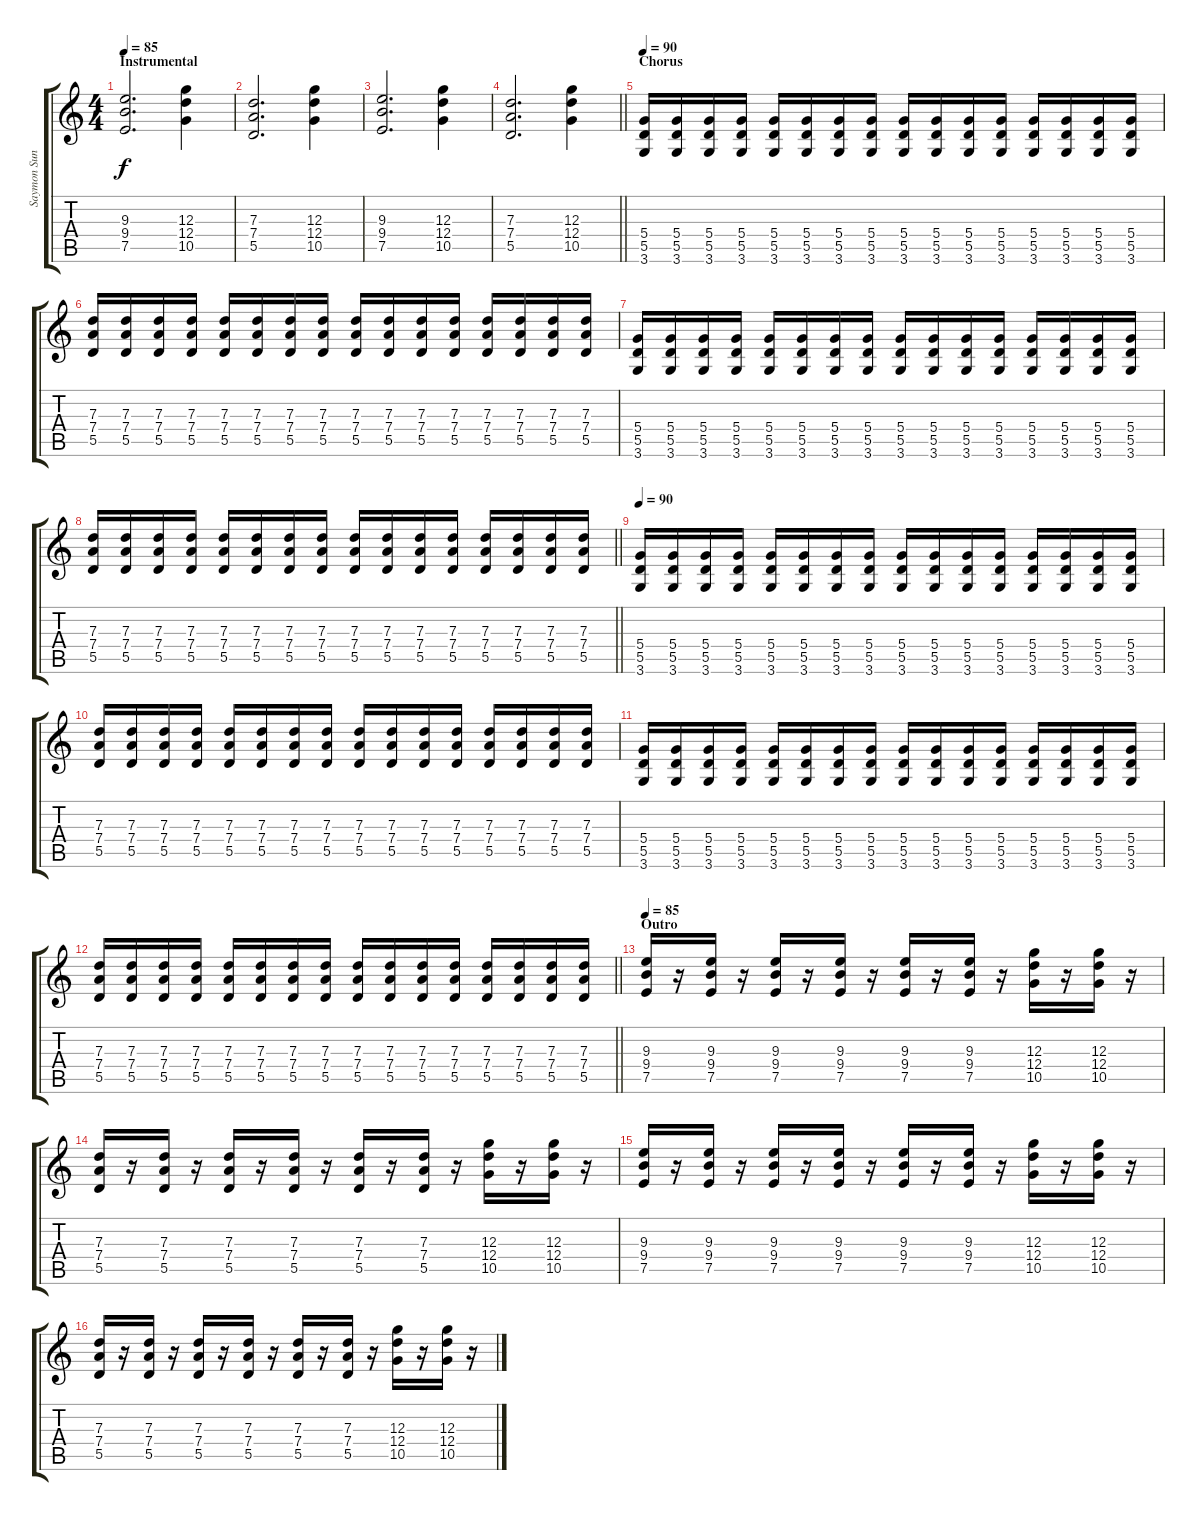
\track ("Saymon Sundiam (Rhythm Guitar)" "Saymon Sun") {instrument distortionguitar}
\staff {score tabs}
\tuning (E4 B3 G3 D3 A2 E2) {hide}
\ts (4 4)
\section ("" "Instrumental")
\tempo 85
\clef g2
\ks c
(9.3 9.4 7.5).2{d dy f} (12.3 12.4 10.5).4 |
(7.3 7.4 5.5).2{d} (12.3 12.4 10.5).4 |
(9.3 9.4 7.5).2{d} (12.3 12.4 10.5).4 |
\barLineRight lightlight
(7.3 7.4 5.5).2{d} (12.3 12.4 10.5).4 |
\section ("" "Chorus")
\tempo 90
(5.4 5.5 3.6).16 (5.4 5.5 3.6).16 (5.4 5.5 3.6).16 (5.4 5.5 3.6).16 (5.4 5.5 3.6).16 (5.4 5.5 3.6).16 (5.4 5.5 3.6).16 (5.4 5.5 3.6).16 (5.4 5.5 3.6).16 (5.4 5.5 3.6).16 (5.4 5.5 3.6).16 (5.4 5.5 3.6).16 (5.4 5.5 3.6).16 (5.4 5.5 3.6).16 (5.4 5.5 3.6).16 (5.4 5.5 3.6).16 |
(7.3 7.4 5.5).16 (7.3 7.4 5.5).16 (7.3 7.4 5.5).16 (7.3 7.4 5.5).16 (7.3 7.4 5.5).16 (7.3 7.4 5.5).16 (7.3 7.4 5.5).16 (7.3 7.4 5.5).16 (7.3 7.4 5.5).16 (7.3 7.4 5.5).16 (7.3 7.4 5.5).16 (7.3 7.4 5.5).16 (7.3 7.4 5.5).16 (7.3 7.4 5.5).16 (7.3 7.4 5.5).16 (7.3 7.4 5.5).16 |
(5.4 5.5 3.6).16 (5.4 5.5 3.6).16 (5.4 5.5 3.6).16 (5.4 5.5 3.6).16 (5.4 5.5 3.6).16 (5.4 5.5 3.6).16 (5.4 5.5 3.6).16 (5.4 5.5 3.6).16 (5.4 5.5 3.6).16 (5.4 5.5 3.6).16 (5.4 5.5 3.6).16 (5.4 5.5 3.6).16 (5.4 5.5 3.6).16 (5.4 5.5 3.6).16 (5.4 5.5 3.6).16 (5.4 5.5 3.6).16 |
\barLineRight lightlight
(7.3 7.4 5.5).16 (7.3 7.4 5.5).16 (7.3 7.4 5.5).16 (7.3 7.4 5.5).16 (7.3 7.4 5.5).16 (7.3 7.4 5.5).16 (7.3 7.4 5.5).16 (7.3 7.4 5.5).16 (7.3 7.4 5.5).16 (7.3 7.4 5.5).16 (7.3 7.4 5.5).16 (7.3 7.4 5.5).16 (7.3 7.4 5.5).16 (7.3 7.4 5.5).16 (7.3 7.4 5.5).16 (7.3 7.4 5.5).16 |
\tempo 90
(5.4 5.5 3.6).16 (5.4 5.5 3.6).16 (5.4 5.5 3.6).16 (5.4 5.5 3.6).16 (5.4 5.5 3.6).16 (5.4 5.5 3.6).16 (5.4 5.5 3.6).16 (5.4 5.5 3.6).16 (5.4 5.5 3.6).16 (5.4 5.5 3.6).16 (5.4 5.5 3.6).16 (5.4 5.5 3.6).16 (5.4 5.5 3.6).16 (5.4 5.5 3.6).16 (5.4 5.5 3.6).16 (5.4 5.5 3.6).16 |
(7.3 7.4 5.5).16 (7.3 7.4 5.5).16 (7.3 7.4 5.5).16 (7.3 7.4 5.5).16 (7.3 7.4 5.5).16 (7.3 7.4 5.5).16 (7.3 7.4 5.5).16 (7.3 7.4 5.5).16 (7.3 7.4 5.5).16 (7.3 7.4 5.5).16 (7.3 7.4 5.5).16 (7.3 7.4 5.5).16 (7.3 7.4 5.5).16 (7.3 7.4 5.5).16 (7.3 7.4 5.5).16 (7.3 7.4 5.5).16 |
(5.4 5.5 3.6).16 (5.4 5.5 3.6).16 (5.4 5.5 3.6).16 (5.4 5.5 3.6).16 (5.4 5.5 3.6).16 (5.4 5.5 3.6).16 (5.4 5.5 3.6).16 (5.4 5.5 3.6).16 (5.4 5.5 3.6).16 (5.4 5.5 3.6).16 (5.4 5.5 3.6).16 (5.4 5.5 3.6).16 (5.4 5.5 3.6).16 (5.4 5.5 3.6).16 (5.4 5.5 3.6).16 (5.4 5.5 3.6).16 |
\barLineRight lightlight
(7.3 7.4 5.5).16 (7.3 7.4 5.5).16 (7.3 7.4 5.5).16 (7.3 7.4 5.5).16 (7.3 7.4 5.5).16 (7.3 7.4 5.5).16 (7.3 7.4 5.5).16 (7.3 7.4 5.5).16 (7.3 7.4 5.5).16 (7.3 7.4 5.5).16 (7.3 7.4 5.5).16 (7.3 7.4 5.5).16 (7.3 7.4 5.5).16 (7.3 7.4 5.5).16 (7.3 7.4 5.5).16 (7.3 7.4 5.5).16 |
\section ("" "Outro")
\tempo 85
(9.3 9.4 7.5).16 r.16 (9.3 9.4 7.5).16 r.16 (9.3 9.4 7.5).16 r.16 (9.3 9.4 7.5).16 r.16 (9.3 9.4 7.5).16 r.16 (9.3 9.4 7.5).16 r.16 (12.3 12.4 10.5).16 r.16 (12.3 12.4 10.5).16 r.16 |
(7.3 7.4 5.5).16 r.16 (7.3 7.4 5.5).16 r.16 (7.3 7.4 5.5).16 r.16 (7.3 7.4 5.5).16 r.16 (7.3 7.4 5.5).16 r.16 (7.3 7.4 5.5).16 r.16 (12.3 12.4 10.5).16 r.16 (12.3 12.4 10.5).16 r.16 |
(9.3 9.4 7.5).16 r.16 (9.3 9.4 7.5).16 r.16 (9.3 9.4 7.5).16 r.16 (9.3 9.4 7.5).16 r.16 (9.3 9.4 7.5).16 r.16 (9.3 9.4 7.5).16 r.16 (12.3 12.4 10.5).16 r.16 (12.3 12.4 10.5).16 r.16 |
(7.3 7.4 5.5).16 r.16 (7.3 7.4 5.5).16 r.16 (7.3 7.4 5.5).16 r.16 (7.3 7.4 5.5).16 r.16 (7.3 7.4 5.5).16 r.16 (7.3 7.4 5.5).16 r.16 (12.3 12.4 10.5).16 r.16 (12.3 12.4 10.5).16 r.16
